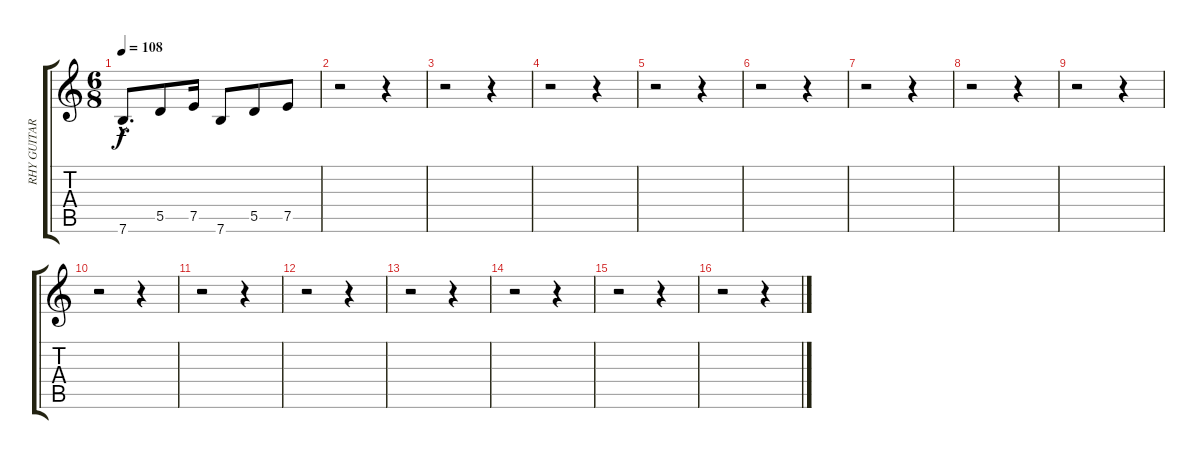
\track ("RHY GUITAR" "RHY GUITAR") {instrument distortionguitar}
\staff {score tabs}
\tuning (E4 B3 G3 D3 A2 E2) {hide}
\ts (6 8)
\tempo 108
\clef g2
\ks c
7.6{hac}.8{d dy f} 5.5.8 7.5.16 7.6.8 5.5.8 7.5.8 |
r.2 r.4 |
r.2 r.4 |
r.2 r.4 |
r.2 r.4 |
r.2 r.4 |
r.2 r.4 |
r.2 r.4 |
r.2 r.4 |
r.2 r.4 |
r.2 r.4 |
r.2 r.4 |
r.2 r.4 |
r.2 r.4 |
r.2 r.4 |
r.2 r.4
